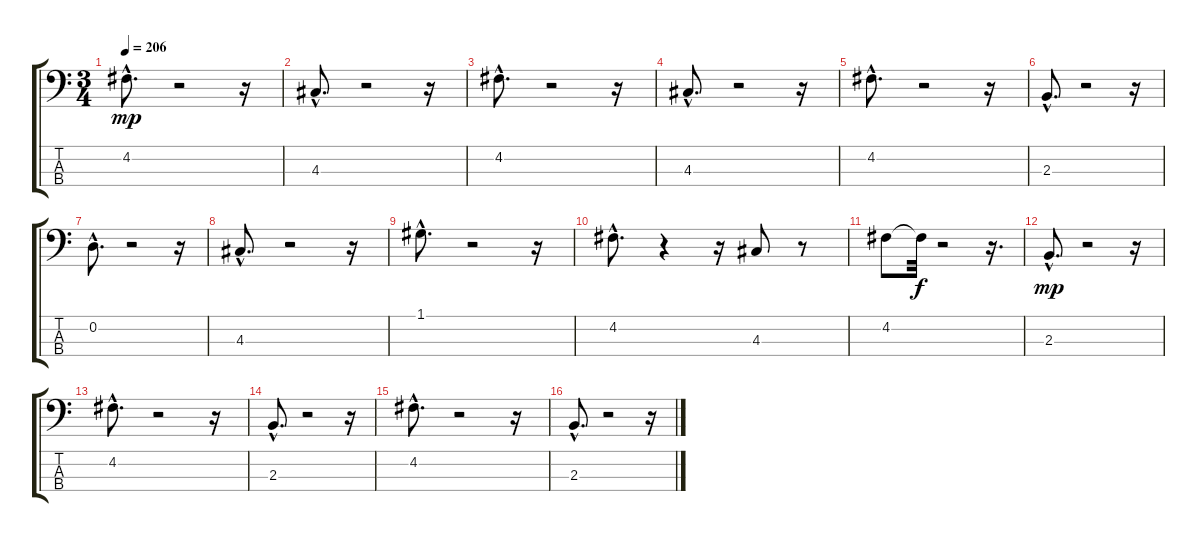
\track "" {instrument electricbasspick}
\staff {score tabs}
\tuning (G2 D2 A1 E1) {hide}
\ts (3 4)
\tempo 206
\clef f4
\ks c
4.2{hac}.8{d dy mp} r.2 r.16 |
4.3{hac}.8{d} r.2 r.16 |
4.2{hac}.8{d} r.2 r.16 |
4.3{hac}.8{d} r.2 r.16 |
4.2{hac}.8{d} r.2 r.16 |
2.3{hac}.8{d} r.2 r.16 |
0.2{hac}.8{d} r.2 r.16 |
4.3{hac}.8{d} r.2 r.16 |
1.1{hac}.8{d} r.2 r.16 |
4.2{hac}.8{d} r.4 r.16 4.3.8 r.8 |
4.2.8 4.2{t}.32{dy f} r.2 r.16{d} |
2.3{hac}.8{d dy mp} r.2 r.16 |
4.2{hac}.8{d} r.2 r.16 |
2.3{hac}.8{d} r.2 r.16 |
4.2{hac}.8{d} r.2 r.16 |
2.3{hac}.8{d} r.2 r.16
